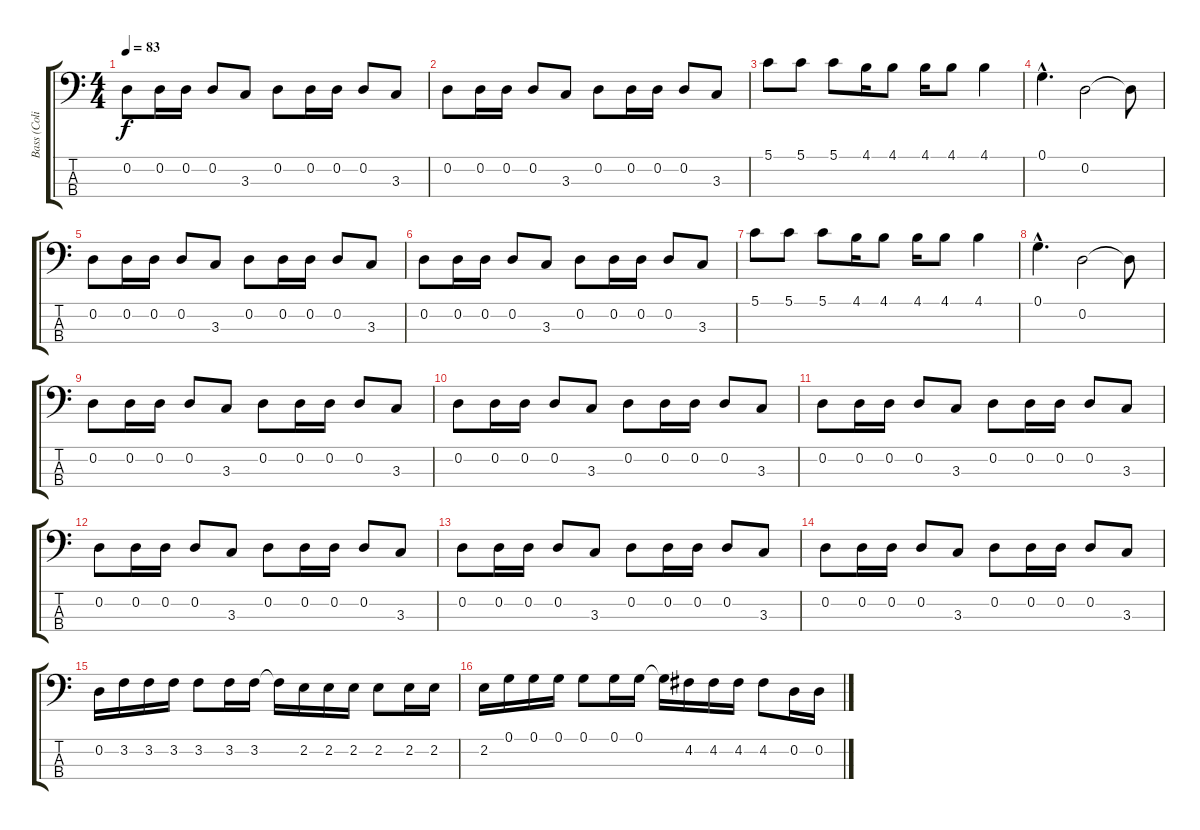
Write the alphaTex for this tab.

\track ("Bass (Colin)" "Bass (Coli") {instrument electricbassfinger}
\staff {score tabs}
\tuning (G2 D2 A1 D1) {hide}
\ts (4 4)
\tempo 83
\clef f4
\ks c
0.2.8{dy f} 0.2.16 0.2.16 0.2.8 3.3.8 0.2.8 0.2.16 0.2.16 0.2.8 3.3.8 |
0.2.8 0.2.16 0.2.16 0.2.8 3.3.8 0.2.8 0.2.16 0.2.16 0.2.8 3.3.8 |
5.1.8 5.1.8 5.1.8 4.1.16 4.1.8 4.1.16 4.1.8 4.1.4 |
0.1{hac}.4{d} 0.2.2 0.2{t}.8 |
0.2.8 0.2.16 0.2.16 0.2.8 3.3.8 0.2.8 0.2.16 0.2.16 0.2.8 3.3.8 |
0.2.8 0.2.16 0.2.16 0.2.8 3.3.8 0.2.8 0.2.16 0.2.16 0.2.8 3.3.8 |
5.1.8 5.1.8 5.1.8 4.1.16 4.1.8 4.1.16 4.1.8 4.1.4 |
0.1{hac}.4{d} 0.2.2 0.2{t}.8 |
0.2.8 0.2.16 0.2.16 0.2.8 3.3.8 0.2.8 0.2.16 0.2.16 0.2.8 3.3.8 |
0.2.8 0.2.16 0.2.16 0.2.8 3.3.8 0.2.8 0.2.16 0.2.16 0.2.8 3.3.8 |
0.2.8 0.2.16 0.2.16 0.2.8 3.3.8 0.2.8 0.2.16 0.2.16 0.2.8 3.3.8 |
0.2.8 0.2.16 0.2.16 0.2.8 3.3.8 0.2.8 0.2.16 0.2.16 0.2.8 3.3.8 |
0.2.8 0.2.16 0.2.16 0.2.8 3.3.8 0.2.8 0.2.16 0.2.16 0.2.8 3.3.8 |
0.2.8 0.2.16 0.2.16 0.2.8 3.3.8 0.2.8 0.2.16 0.2.16 0.2.8 3.3.8 |
0.2.16 3.2.16 3.2.16 3.2.16 3.2.8 3.2.16 3.2.16 3.2{t}.16 2.2.16 2.2.16 2.2.16 2.2.8 2.2.16 2.2.16 |
2.2.16 0.1.16 0.1.16 0.1.16 0.1.8 0.1.16 0.1.16 0.1{t}.16 4.2.16 4.2.16 4.2.16 4.2.8 0.2.16 0.2.16
